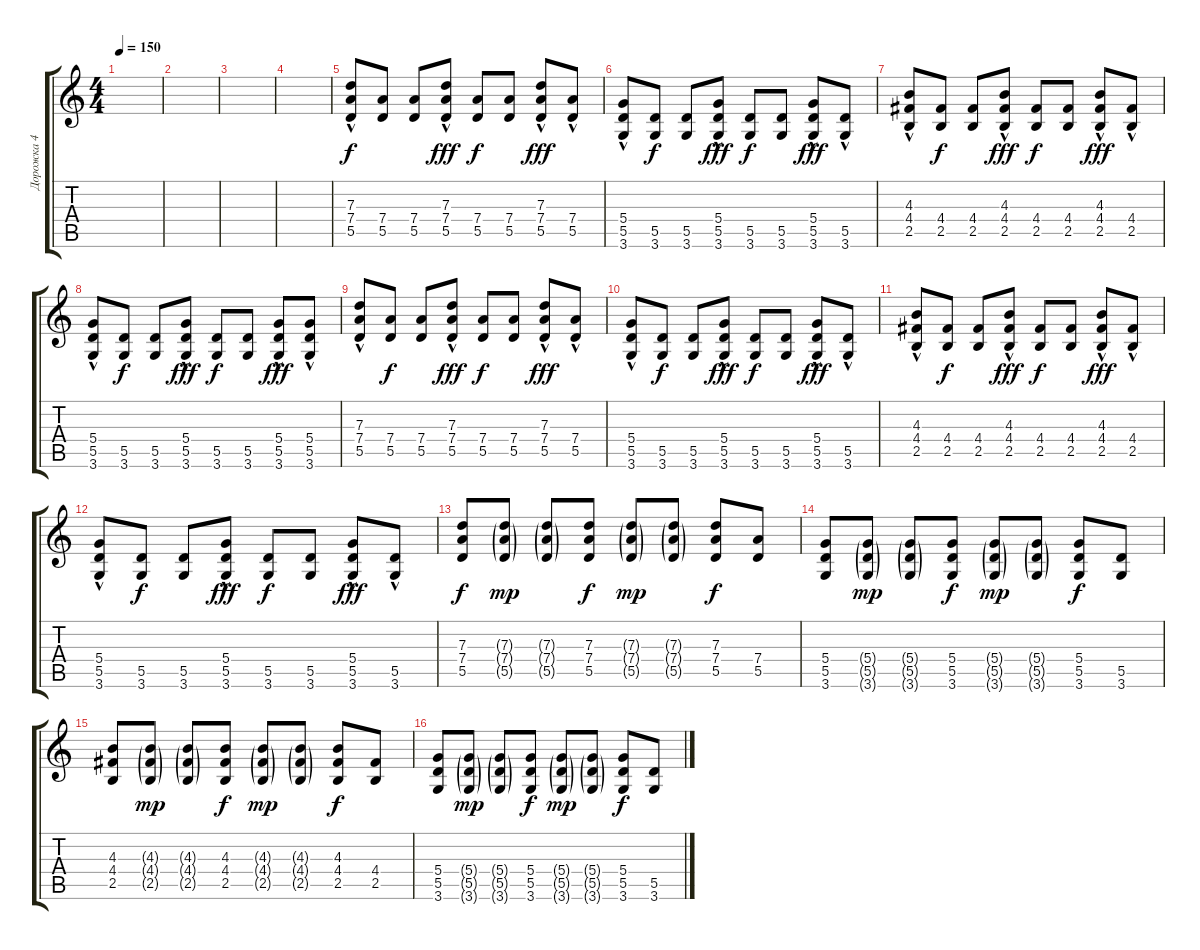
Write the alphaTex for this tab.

\track ("Дорожка 4" "Дорожка 4") {instrument distortionguitar}
\staff {score tabs}
\tuning (E4 B3 G3 D3 A2 E2) {hide}
\ts (4 4)
\tempo 150
\clef g2
\ks c
|
|
|
|
(7.3{hac} 7.4{hac} 5.5{hac}).8 (7.4 5.5).8{dy f} (7.4 5.5).8 (7.3{hac} 7.4{hac} 5.5{hac}).8{dy fff} (7.4 5.5).8{dy f} (7.4 5.5).8 (7.3{hac} 7.4{hac} 5.5{hac}).8{dy fff} (7.4{hac} 5.5{hac}).8 |
(5.4{hac} 5.5{hac} 3.6{hac}).8 (5.5 3.6).8{dy f} (5.5 3.6).8 (5.4{hac} 5.5{hac} 3.6{hac}).8{dy fff} (5.5 3.6).8{dy f} (5.5 3.6).8 (5.4{hac} 5.5{hac} 3.6{hac}).8{dy fff} (5.5{hac} 3.6{hac}).8 |
(4.3{hac} 4.4{hac} 2.5{hac}).8 (4.4 2.5).8{dy f} (4.4 2.5).8 (4.3{hac} 4.4{hac} 2.5{hac}).8{dy fff} (4.4 2.5).8{dy f} (4.4 2.5).8 (4.3{hac} 4.4{hac} 2.5{hac}).8{dy fff} (4.4{hac} 2.5{hac}).8 |
(5.4{hac} 5.5{hac} 3.6{hac}).8 (5.5 3.6).8{dy f} (5.5 3.6).8 (5.4{hac} 5.5{hac} 3.6{hac}).8{dy fff} (5.5 3.6).8{dy f} (5.5 3.6).8 (5.4{hac} 5.5{hac} 3.6{hac}).8{dy fff} (5.4 5.5{hac} 3.6{hac}).8 |
(7.3{hac} 7.4{hac} 5.5{hac}).8 (7.4 5.5).8{dy f} (7.4 5.5).8 (7.3{hac} 7.4{hac} 5.5{hac}).8{dy fff} (7.4 5.5).8{dy f} (7.4 5.5).8 (7.3{hac} 7.4{hac} 5.5{hac}).8{dy fff} (7.4{hac} 5.5{hac}).8 |
(5.4{hac} 5.5{hac} 3.6{hac}).8 (5.5 3.6).8{dy f} (5.5 3.6).8 (5.4{hac} 5.5{hac} 3.6{hac}).8{dy fff} (5.5 3.6).8{dy f} (5.5 3.6).8 (5.4{hac} 5.5{hac} 3.6{hac}).8{dy fff} (5.5{hac} 3.6{hac}).8 |
(4.3{hac} 4.4{hac} 2.5{hac}).8 (4.4 2.5).8{dy f} (4.4 2.5).8 (4.3{hac} 4.4{hac} 2.5{hac}).8{dy fff} (4.4 2.5).8{dy f} (4.4 2.5).8 (4.3{hac} 4.4{hac} 2.5{hac}).8{dy fff} (4.4{hac} 2.5{hac}).8 |
(5.4{hac} 5.5{hac} 3.6{hac}).8 (5.5 3.6).8{dy f} (5.5 3.6).8 (5.4{hac} 5.5{hac} 3.6{hac}).8{dy fff} (5.5 3.6).8{dy f} (5.5 3.6).8 (5.4{hac} 5.5{hac} 3.6{hac}).8{dy fff} (5.5{hac} 3.6{hac}).8 |
(7.3 7.4 5.5).8{dy f} (7.3{g} 7.4{g} 5.5{g}).8{dy mp} (7.3{g} 7.4{g} 5.5{g}).8 (7.3 7.4 5.5).8{dy f} (7.3{g} 7.4{g} 5.5{g}).8{dy mp} (7.3{g} 7.4{g} 5.5{g}).8 (7.3 7.4 5.5).8{dy f} (7.4 5.5).8 |
(5.4 5.5 3.6).8 (5.4{g} 5.5{g} 3.6{g}).8{dy mp} (5.4{g} 5.5{g} 3.6{g}).8 (5.4 5.5 3.6).8{dy f} (5.4{g} 5.5{g} 3.6{g}).8{dy mp} (5.4{g} 5.5{g} 3.6{g}).8 (5.4 5.5 3.6).8{dy f} (5.5 3.6).8 |
(4.3 4.4 2.5).8 (4.3{g} 4.4{g} 2.5{g}).8{dy mp} (4.3{g} 4.4{g} 2.5{g}).8 (4.3 4.4 2.5).8{dy f} (4.3{g} 4.4{g} 2.5{g}).8{dy mp} (4.3{g} 4.4{g} 2.5{g}).8 (4.3 4.4 2.5).8{dy f} (4.4 2.5).8 |
(5.4 5.5 3.6).8 (5.4{g} 5.5{g} 3.6{g}).8{dy mp} (5.4{g} 5.5{g} 3.6{g}).8 (5.4 5.5 3.6).8{dy f} (5.4{g} 5.5{g} 3.6{g}).8{dy mp} (5.4{g} 5.5{g} 3.6{g}).8 (5.4 5.5 3.6).8{dy f} (5.5 3.6).8
